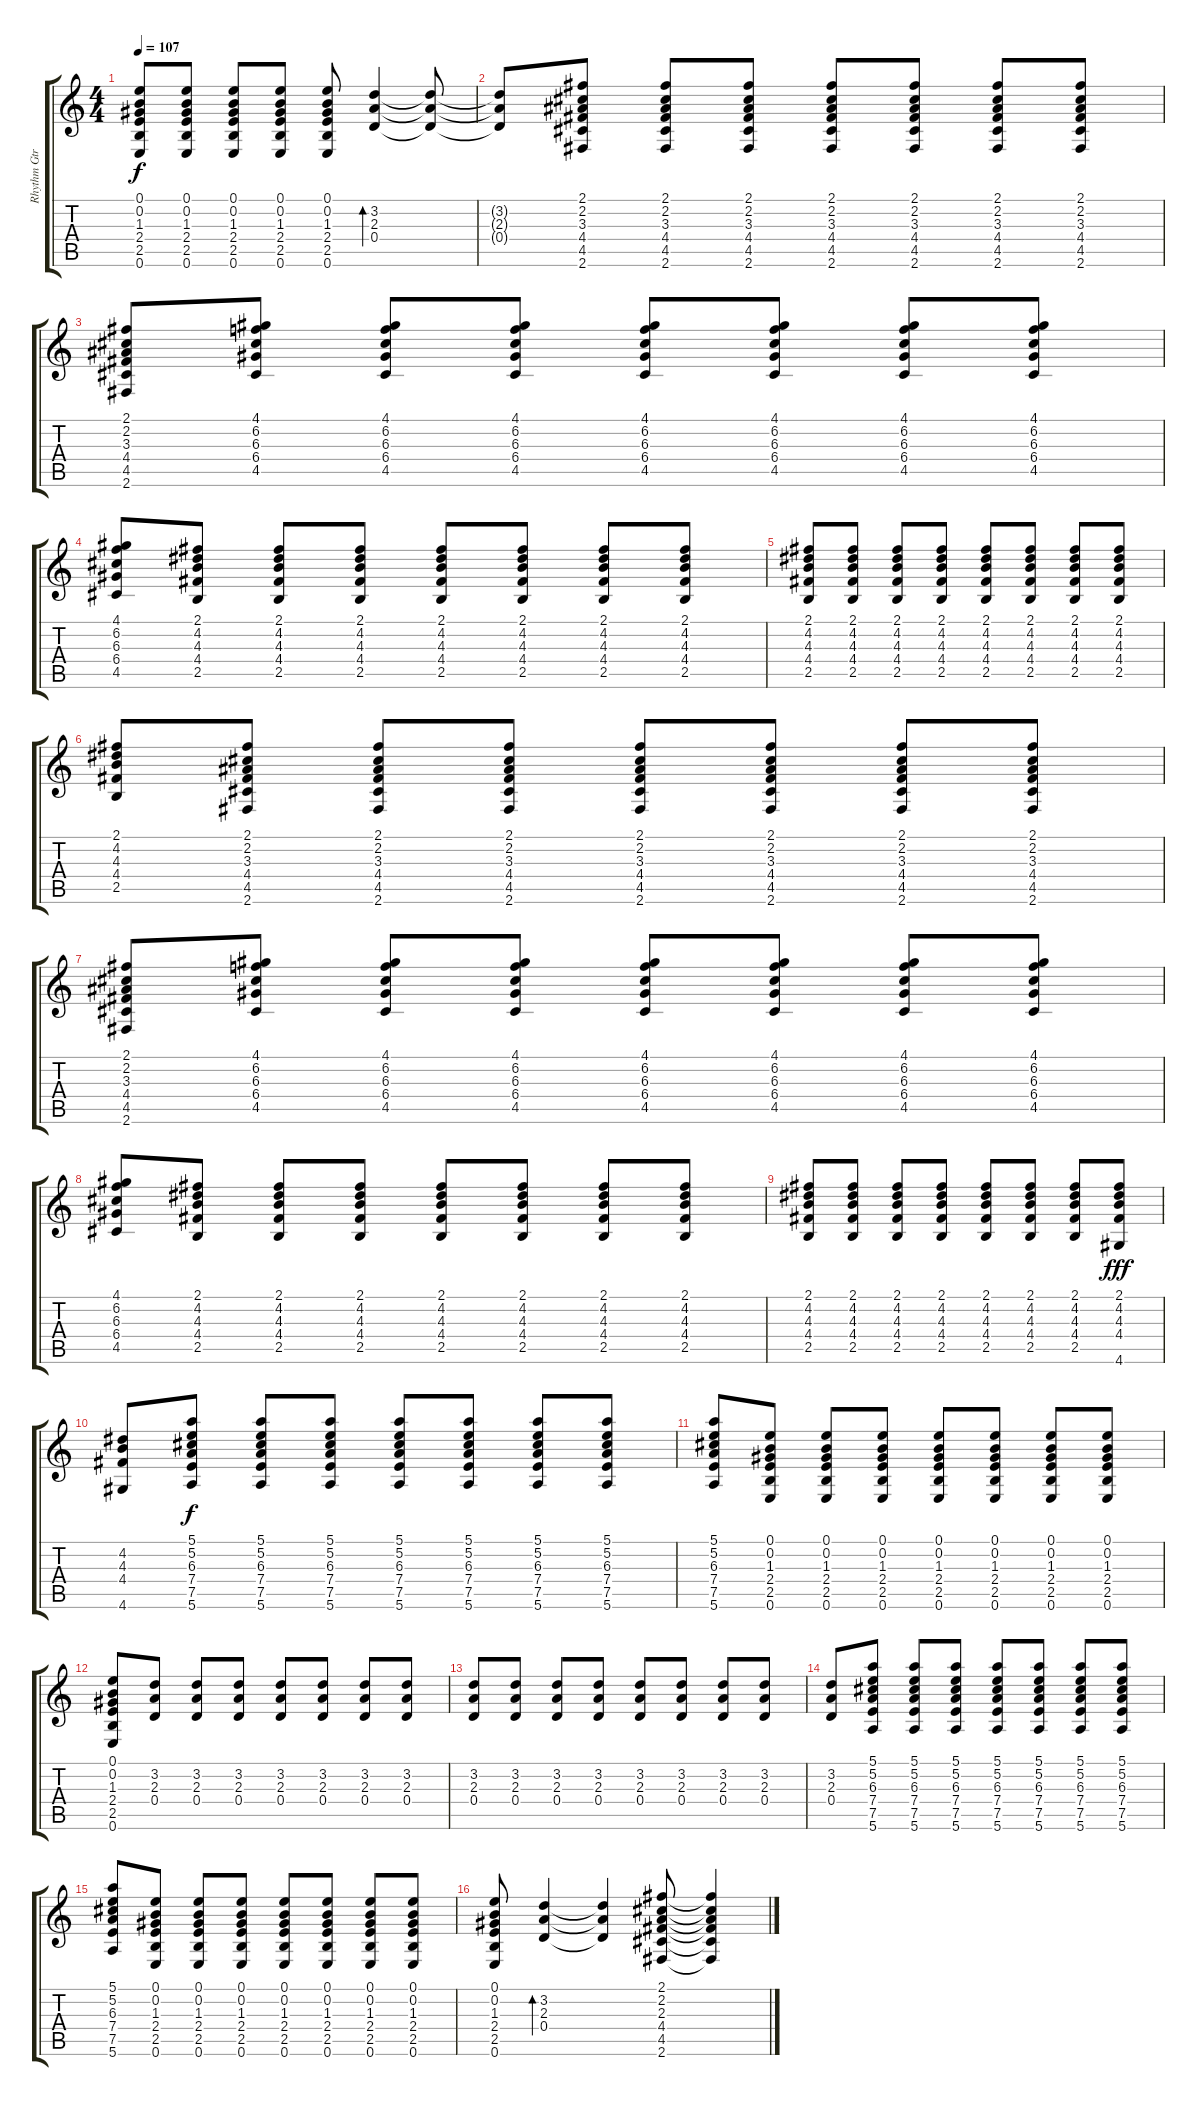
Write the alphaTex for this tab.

\track ("Rhythm Gtr." "Rhythm Gtr") {instrument acousticguitarsteel}
\staff {score tabs}
\tuning (E4 B3 G3 D3 A2 E2) {hide}
\ts (4 4)
\tempo 107
\clef g2
\ks c
(0.1 0.2 1.3 2.4 2.5 0.6).8{dy f} (0.1 0.2 1.3 2.4 2.5 0.6).8 (0.1 0.2 1.3 2.4 2.5 0.6).8 (0.1 0.2 1.3 2.4 2.5 0.6).8 (0.1 0.2 1.3 2.4 2.5 0.6).8 (3.2 2.3 0.4).4{bd 60} (3.2{t} 2.3{t} 0.4{t}).8 |
(3.2{t} 2.3{t} 0.4{t}).8 (2.1 2.2 3.3 4.4 4.5 2.6).8 (2.1 2.2 3.3 4.4 4.5 2.6).8 (2.1 2.2 3.3 4.4 4.5 2.6).8 (2.1 2.2 3.3 4.4 4.5 2.6).8 (2.1 2.2 3.3 4.4 4.5 2.6).8 (2.1 2.2 3.3 4.4 4.5 2.6).8 (2.1 2.2 3.3 4.4 4.5 2.6).8 |
(2.1 2.2 3.3 4.4 4.5 2.6).8 (4.1 6.2 6.3 6.4 4.5).8 (4.1 6.2 6.3 6.4 4.5).8 (4.1 6.2 6.3 6.4 4.5).8 (4.1 6.2 6.3 6.4 4.5).8 (4.1 6.2 6.3 6.4 4.5).8 (4.1 6.2 6.3 6.4 4.5).8 (4.1 6.2 6.3 6.4 4.5).8 |
(4.1 6.2 6.3 6.4 4.5).8 (2.1 4.2 4.3 4.4 2.5).8 (2.1 4.2 4.3 4.4 2.5).8 (2.1 4.2 4.3 4.4 2.5).8 (2.1 4.2 4.3 4.4 2.5).8 (2.1 4.2 4.3 4.4 2.5).8 (2.1 4.2 4.3 4.4 2.5).8 (2.1 4.2 4.3 4.4 2.5).8 |
(2.1 4.2 4.3 4.4 2.5).8 (2.1 4.2 4.3 4.4 2.5).8 (2.1 4.2 4.3 4.4 2.5).8 (2.1 4.2 4.3 4.4 2.5).8 (2.1 4.2 4.3 4.4 2.5).8 (2.1 4.2 4.3 4.4 2.5).8 (2.1 4.2 4.3 4.4 2.5).8 (2.1 4.2 4.3 4.4 2.5).8 |
(2.1 4.2 4.3 4.4 2.5).8 (2.1 2.2 3.3 4.4 4.5 2.6).8 (2.1 2.2 3.3 4.4 4.5 2.6).8 (2.1 2.2 3.3 4.4 4.5 2.6).8 (2.1 2.2 3.3 4.4 4.5 2.6).8 (2.1 2.2 3.3 4.4 4.5 2.6).8 (2.1 2.2 3.3 4.4 4.5 2.6).8 (2.1 2.2 3.3 4.4 4.5 2.6).8 |
(2.1 2.2 3.3 4.4 4.5 2.6).8 (4.1 6.2 6.3 6.4 4.5).8 (4.1 6.2 6.3 6.4 4.5).8 (4.1 6.2 6.3 6.4 4.5).8 (4.1 6.2 6.3 6.4 4.5).8 (4.1 6.2 6.3 6.4 4.5).8 (4.1 6.2 6.3 6.4 4.5).8 (4.1 6.2 6.3 6.4 4.5).8 |
(4.1 6.2 6.3 6.4 4.5).8 (2.1 4.2 4.3 4.4 2.5).8 (2.1 4.2 4.3 4.4 2.5).8 (2.1 4.2 4.3 4.4 2.5).8 (2.1 4.2 4.3 4.4 2.5).8 (2.1 4.2 4.3 4.4 2.5).8 (2.1 4.2 4.3 4.4 2.5).8 (2.1 4.2 4.3 4.4 2.5).8 |
(2.1 4.2 4.3 4.4 2.5).8 (2.1 4.2 4.3 4.4 2.5).8 (2.1 4.2 4.3 4.4 2.5).8 (2.1 4.2 4.3 4.4 2.5).8 (2.1 4.2 4.3 4.4 2.5).8 (2.1 4.2 4.3 4.4 2.5).8 (2.1 4.2 4.3 4.4 2.5).8 (2.1 4.2 4.3 4.4 4.6).8{dy fff} |
(4.2 4.3 4.4 4.6).8 (5.1 5.2 6.3 7.4 7.5 5.6).8{dy f} (5.1 5.2 6.3 7.4 7.5 5.6).8 (5.1 5.2 6.3 7.4 7.5 5.6).8 (5.1 5.2 6.3 7.4 7.5 5.6).8 (5.1 5.2 6.3 7.4 7.5 5.6).8 (5.1 5.2 6.3 7.4 7.5 5.6).8 (5.1 5.2 6.3 7.4 7.5 5.6).8 |
(5.1 5.2 6.3 7.4 7.5 5.6).8 (0.1 0.2 1.3 2.4 2.5 0.6).8 (0.1 0.2 1.3 2.4 2.5 0.6).8 (0.1 0.2 1.3 2.4 2.5 0.6).8 (0.1 0.2 1.3 2.4 2.5 0.6).8 (0.1 0.2 1.3 2.4 2.5 0.6).8 (0.1 0.2 1.3 2.4 2.5 0.6).8 (0.1 0.2 1.3 2.4 2.5 0.6).8 |
(0.1 0.2 1.3 2.4 2.5 0.6).8 (3.2 2.3 0.4).8 (3.2 2.3 0.4).8 (3.2 2.3 0.4).8 (3.2 2.3 0.4).8 (3.2 2.3 0.4).8 (3.2 2.3 0.4).8 (3.2 2.3 0.4).8 |
(3.2 2.3 0.4).8 (3.2 2.3 0.4).8 (3.2 2.3 0.4).8 (3.2 2.3 0.4).8 (3.2 2.3 0.4).8 (3.2 2.3 0.4).8 (3.2 2.3 0.4).8 (3.2 2.3 0.4).8 |
(3.2 2.3 0.4).8 (5.1 5.2 6.3 7.4 7.5 5.6).8 (5.1 5.2 6.3 7.4 7.5 5.6).8 (5.1 5.2 6.3 7.4 7.5 5.6).8 (5.1 5.2 6.3 7.4 7.5 5.6).8 (5.1 5.2 6.3 7.4 7.5 5.6).8 (5.1 5.2 6.3 7.4 7.5 5.6).8 (5.1 5.2 6.3 7.4 7.5 5.6).8 |
(5.1 5.2 6.3 7.4 7.5 5.6).8 (0.1 0.2 1.3 2.4 2.5 0.6).8 (0.1 0.2 1.3 2.4 2.5 0.6).8 (0.1 0.2 1.3 2.4 2.5 0.6).8 (0.1 0.2 1.3 2.4 2.5 0.6).8 (0.1 0.2 1.3 2.4 2.5 0.6).8 (0.1 0.2 1.3 2.4 2.5 0.6).8 (0.1 0.2 1.3 2.4 2.5 0.6).8 |
(0.1 0.2 1.3 2.4 2.5 0.6).8 (3.2 2.3 0.4).4{bd 30} (3.2{t} 2.3{t} 0.4{t}).4 (2.1 2.2 2.3 4.4 4.5 2.6).8 (2.1{t} 2.2{t} 2.3{t} 4.4{t} 4.5{t} 2.6{t}).4
